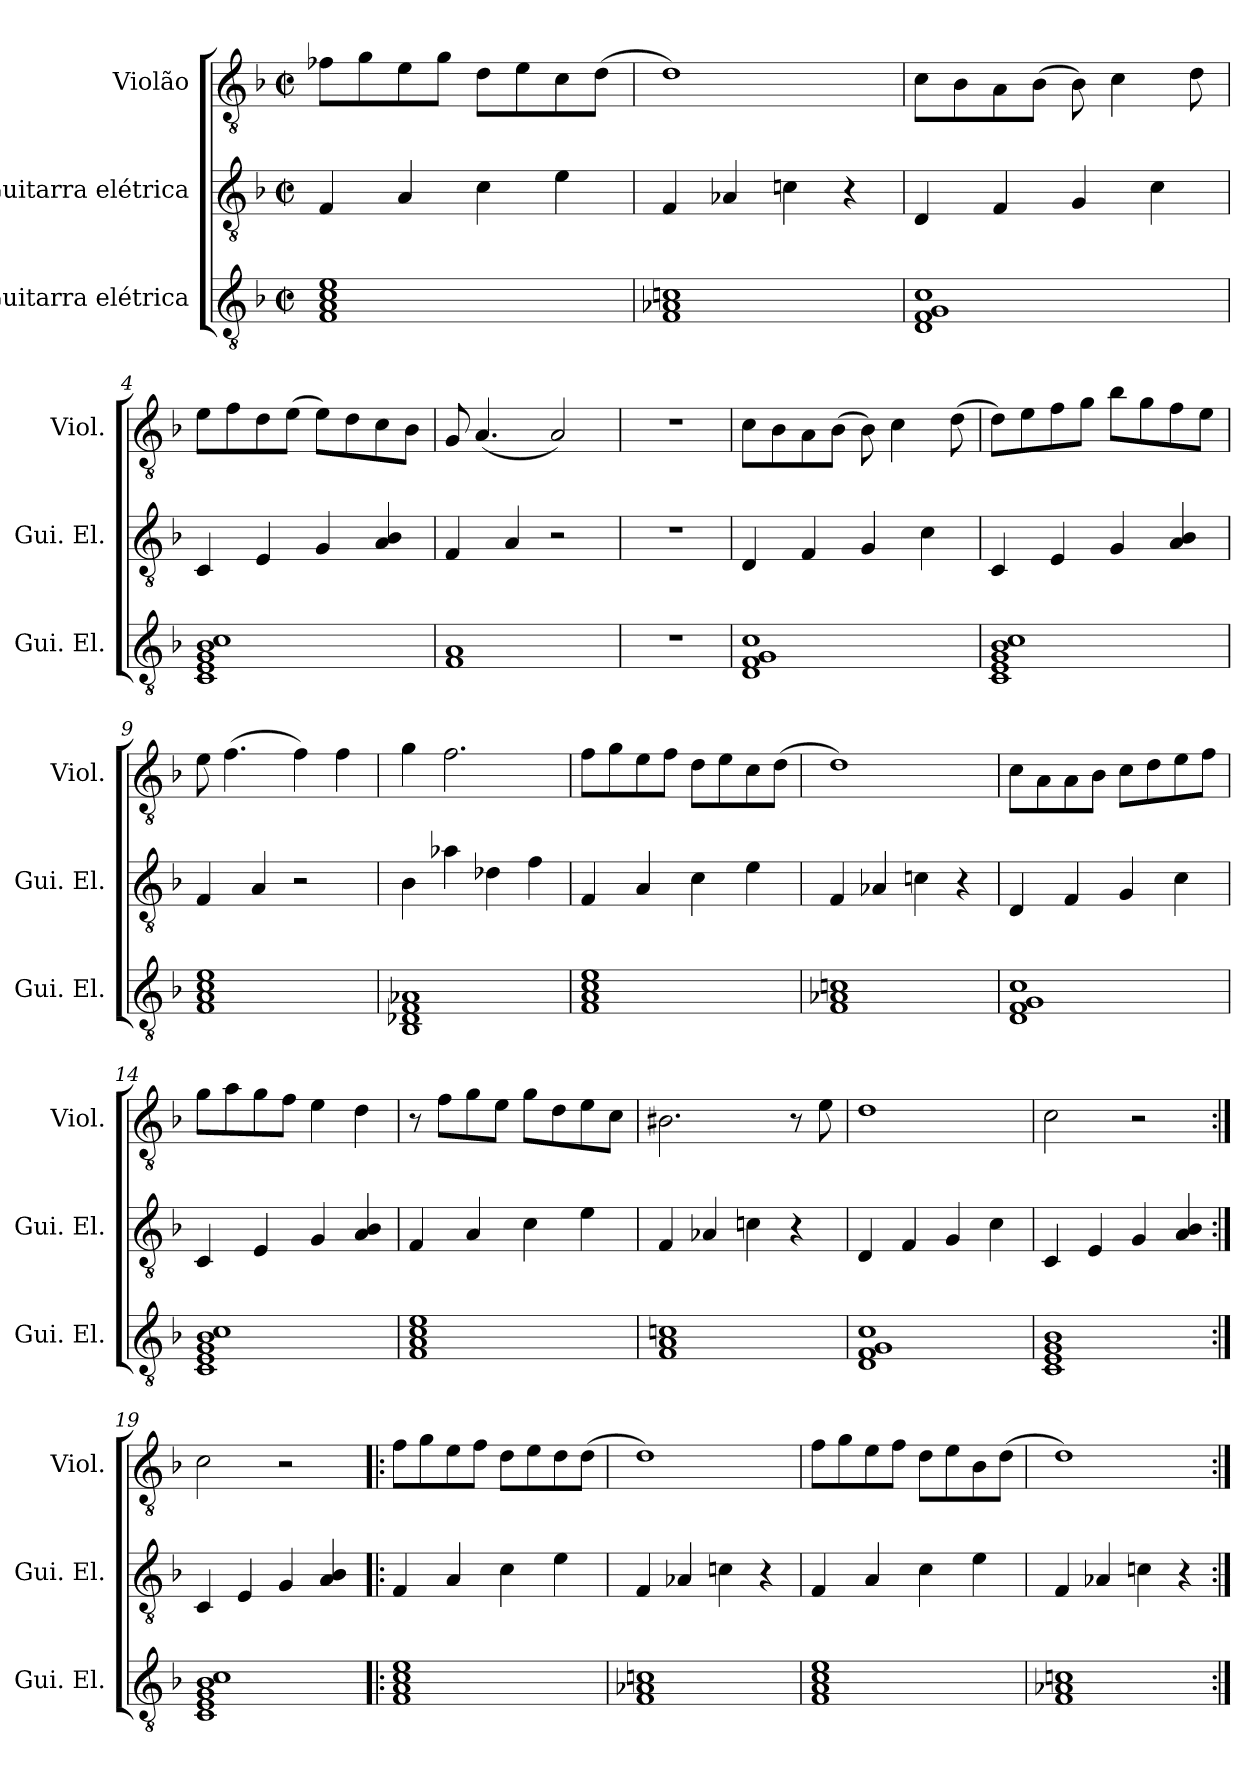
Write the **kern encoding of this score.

**kern	**kern	**kern
*part3	*part2	*part1
*staff3	*staff2	*staff1
*I"Guitarra elétrica	*I"Guitarra elétrica	*I"Violão
*I'Gui. El.	*I'Gui. El.	*I'Viol.
*clefGv2	*clefGv2	*clefGv2
*k[b-]	*k[b-]	*k[b-]
*M2/2	*M2/2	*M2/2
*met(c|)	*met(c|)	*met(c|)
=1	=1	=1
1F 1A 1c 1e	4F/	8f-X\L
.	.	8g\
.	4A/	8e\
.	.	8g\J
.	4c\	8d\L
.	.	8e\
.	4e\	8c\
.	.	(8d\J
=2	=2	=2
1F 1A-X 1cn	4F/	1d)
.	4A-X/	.
.	4cn\	.
.	4r	.
=3	=3	=3
1D 1F 1G 1c	4D/	8c\L
.	.	8B-\
.	4F/	8A\
.	.	(8B-\J
.	4G/	8B-\)
.	.	4c\
.	4c\	.
.	.	8d\
!!LO:LB:g=z
=4	=4	=4
1C 1E 1G 1B- 1c	4C/	8e\L
.	.	8f\
.	4E/	8d\
.	.	(8e\J
.	4G/	8e\L)
.	.	8d\
.	4A/ 4B-/	8c\
.	.	8B-\J
=5	=5	=5
1F 1A	4F/	8G/
.	.	(4.A/
.	4A/	.
.	2r	2A/)
=6	=6	=6
1r	1r	1r
=7	=7	=7
1D 1F 1G 1c	4D/	8c\L
.	.	8B-\
.	4F/	8A\
.	.	(8B-\J
.	4G/	8B-\)
.	.	4c\
.	4c\	.
.	.	(8d\
!!LO:LB:g=z
=8	=8	=8
1C 1E 1G 1B- 1c	4C/	8d\L)
.	.	8e\
.	4E/	8f\
.	.	8g\J
.	4G/	8b-\L
.	.	8g\
.	4A/ 4B-/	8f\
.	.	8e\J
=9	=9	=9
1F 1A 1c 1e	4F/	8e\
.	.	(4.f\
.	4A/	.
.	2r	4f\)
.	.	4f\
=10	=10	=10
1BB- 1D-X 1F 1A-X	4B-\	4g\
.	4a-X\	2.f\
.	4d-X\	.
.	4f\	.
=11	=11	=11
1F 1A 1c 1e	4F/	8f\L
.	.	8g\
.	4A/	8e\
.	.	8f\J
.	4c\	8d\L
.	.	8e\
.	4e\	8c\
.	.	(8d\J
=12	=12	=12
1F 1A-X 1cn	4F/	1d)
.	4A-X/	.
.	4cn\	.
.	4r	.
!!LO:LB:g=z
=13	=13	=13
1D 1F 1G 1c	4D/	8c\L
.	.	8A\
.	4F/	8A\
.	.	8B-\J
.	4G/	8c\L
.	.	8d\
.	4c\	8e\
.	.	8f\J
=14	=14	=14
1C 1E 1G 1B- 1c	4C/	8g\L
.	.	8a\
.	4E/	8g\
.	.	8f\J
.	4G/	4e\
.	4A/ 4B-/	4d\
=15	=15	=15
1F 1A 1c 1e	4F/	8r
.	.	8f\L
.	4A/	8g\
.	.	8e\J
.	4c\	8g\L
.	.	8d\
.	4e\	8e\
.	.	8c\J
=16	=16	=16
1F 1A 1cn	4F/	2.B#X\
.	4A-X/	.
.	4cn\	.
.	4r	8r
.	.	8e\
=17	=17	=17
1D 1F 1G 1c	4D/	1d
.	4F/	.
.	4G/	.
.	4c\	.
!!LO:PB:g=z
=18	=18	=18
1C 1E 1G 1B-	4C/	2c\
.	4E/	.
.	4G/	2r
.	4A/ 4B-/	.
=19:|!	=19:|!	=19:|!
1C 1E 1G 1B- 1c	4C/	2c\
.	4E/	.
.	4G/	2r
.	4A/ 4B-/	.
=20!|:	=20!|:	=20!|:
1F 1A 1c 1e	4F/	8f\L
.	.	8g\
.	4A/	8e\
.	.	8f\J
.	4c\	8d\L
.	.	8e\
.	4e\	8d\
.	.	(8d\J
=21	=21	=21
1F 1A-X 1cn	4F/	1d)
.	4A-X/	.
.	4cn\	.
.	4r	.
=22	=22	=22
1F 1A 1c 1e	4F/	8f\L
.	.	8g\
.	4A/	8e\
.	.	8f\J
.	4c\	8d\L
.	.	8e\
.	4e\	8B-\
.	.	(8d\J
!!LO:LB:g=z
=23	=23	=23
1F 1A-X 1cn	4F/	1d)
.	4A-X/	.
.	4cn\	.
.	4r	.
=:|!	=:|!	=:|!
*-	*-	*-
